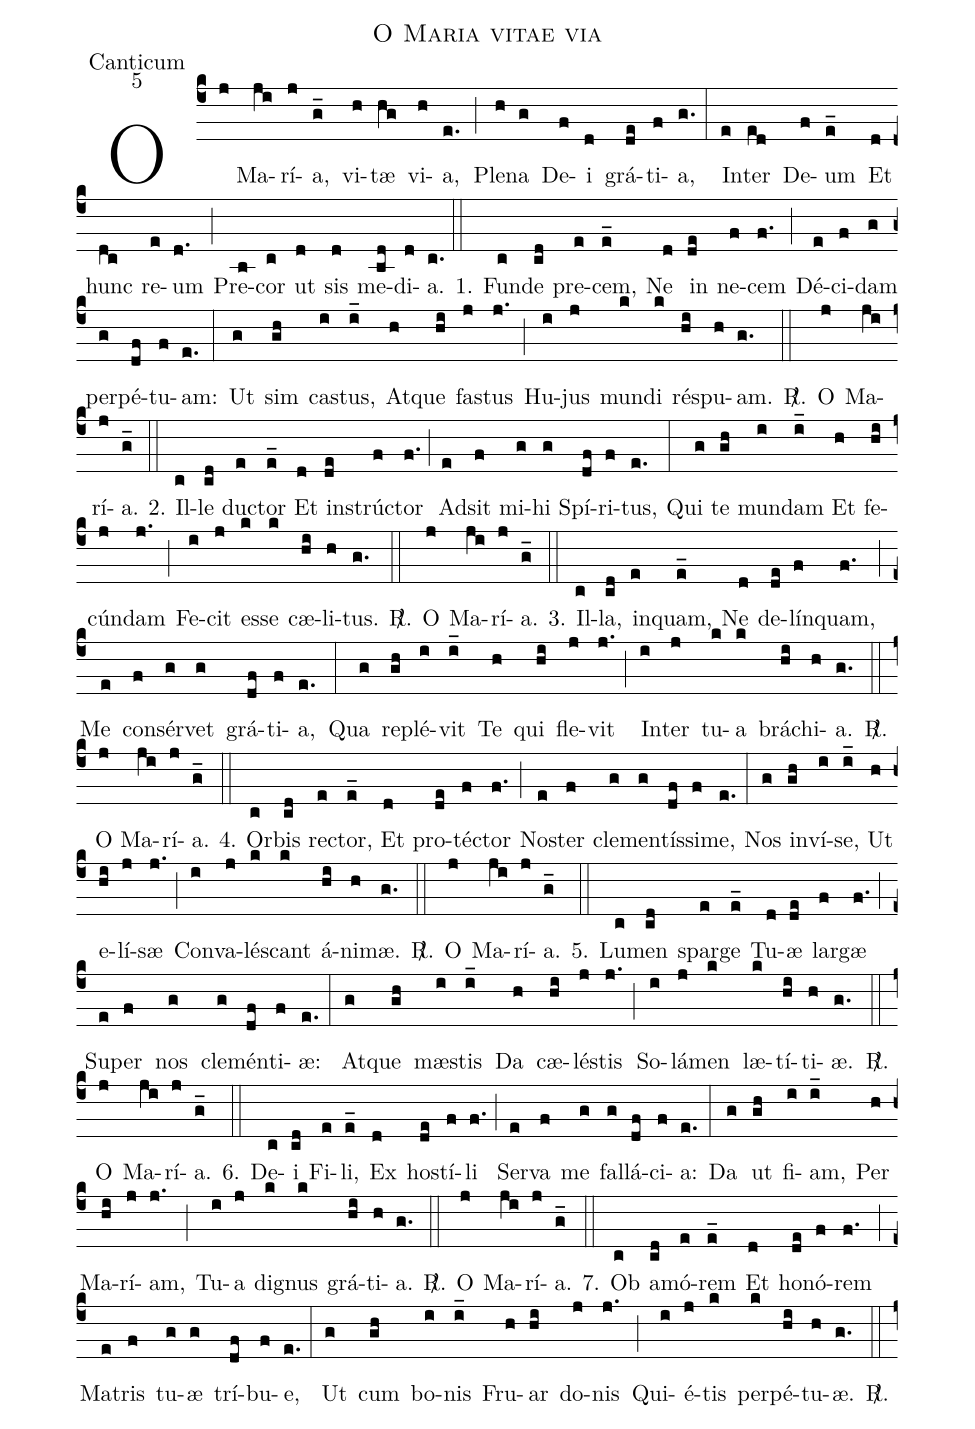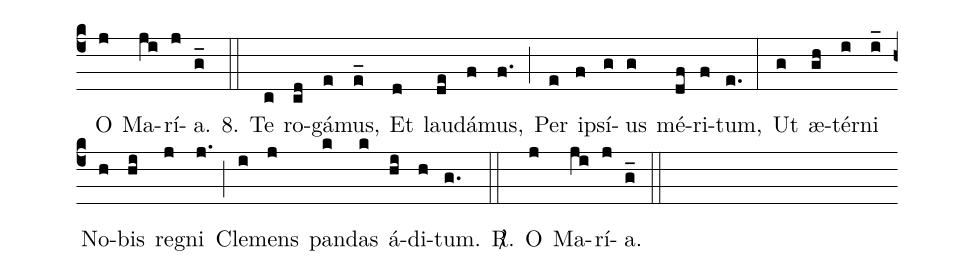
name:O Maria vitae via;
office-part:Canticum;
mode:5;
%%
(c4) O(j) Ma(ji)rí(j)a,(g_) vi(h)tæ(hg) vi(h)a,(e.) (;) Ple(h)na(g) De(f)i(d) grá(de)ti(f)a,(g.) (:) In(e)ter(ed) De(f)um(e_) Et(d) hunc(dc) re(e)um(d.) (;) Pre(b)cor(c) ut(d) sis(d) me(bd)di(d)a.(c.) (::)
 1.()
Fun(c)de(cd) pre(e)cem,(e_) Ne(d) in(de) ne(f)cem(f.) (;) Dé(e)ci(f)dam(g) per(g)pé(df)tu(f)am:(e.) (:) Ut(g) sim(gh) ca(i)stus,(i_) At(h)que(hi) fa(j)stus(j.) (;) Hu(i)jus(j) mun(k)di(k) ré(hi)spu(h)am.(g.)  <sp>R/</sp>.(::) O(j) Ma(ji)rí(j)a.(g_)
2.(::) Il(c)le(cd) du(e)ctor(e_)
Et(d) in(de)strú(f)ctor(f.) (;)
Ad(e)sit(f) mi(g)hi(g) Spí(df)ri(f)tus,(e.) (:)
Qui(g) te(gh) mun(i)dam(i_)
Et(h) fe(hi)cún(j)dam(j.) (;)
Fe(i)cit(j) es(k)se(k) cæ(hi)li(h)tus.(g.)
<sp>R/</sp>.(::) O(j) Ma(ji)rí(j)a.(g_)

3.(::) Il(c)la,(cd) in(e)quam,(e_)
Ne(d) de(de)lín(f)quam,(f.) (;)
Me(e) con(f)sér(g)vet(g) grá(df)ti(f)a,(e.) (:)
Qua(g) re(gh)plé(i)vit(i_)
Te(h) qui(hi) fle(j)vit(j.) (;)
In(i)ter(j) tu(k)a(k) brá(hi)chi(h)a.(g.)
<sp>R/</sp>.(::) O(j) Ma(ji)rí(j)a.(g_)

4.(::) Or(c)bis(cd) re(e)ctor,(e_)
Et(d) pro(de)té(f)ctor(f.) (;)
No(e)ster(f) cle(g)men(g)tís(df)si(f)me,(e.) (:)
Nos(g) in(gh)ví(i)se,(i_)
Ut(h) e(hi)lí(j)sæ(j.) (;)
Con(i)va(j)lé(k)scant(k) á(hi)ni(h)mæ.(g.)
<sp>R/</sp>.(::) O(j) Ma(ji)rí(j)a.(g_)

5.(::) Lu(c)men(cd) spar(e)ge(e_)
Tu(d)æ(de) lar(f)gæ(f.) (;)
Su(e)per(f) nos(g) cle(g)mén(df)ti(f)æ:(e.) (:)
At(g)que(gh) mæ(i)stis(i_)
Da(h) cæ(hi)lé(j)stis(j.) (;)
So(i)lá(j)men(k) læ(k)tí(hi)ti(h)æ.(g.)
<sp>R/</sp>.(::) O(j) Ma(ji)rí(j)a.(g_)

6.(::) De(c)i(cd) Fi(e)li,(e_)
Ex(d) ho(de)stí(f)li(f.) (;)
Ser(e)va(f) me(g) fal(g)lá(df)ci(f)a:(e.) (:)
Da(g) ut(gh) fi(i)am,(i_)
Per(h) Ma(hi)rí(j)am,(j.) (;)
Tu(i)a(j) di(k)gnus(k) grá(hi)ti(h)a.(g.)
<sp>R/</sp>.(::) O(j) Ma(ji)rí(j)a.(g_)

7.(::) Ob(c) a(cd)mó(e)rem(e_)
Et(d) ho(de)nó(f)rem(f.) (;)
Ma(e)tris(f) tu(g)æ(g) trí(df)bu(f)e,(e.) (:)
Ut(g) cum(gh) bo(i)nis(i_)
Fru(h)ar(hi) do(j)nis(j.) (;)
Qui(i)é(j)tis(k) per(k)pé(hi)tu(h)æ.(g.)
<sp>R/</sp>.(::) O(j) Ma(ji)rí(j)a.(g_)

8.(::) Te(c) ro(cd)gá(e)mus,(e_)
Et(d) lau(de)dá(f)mus,(f.) (;)
Per(e) i(f)psí(g)us(g) mé(df)ri(f)tum,(e.) (:)
Ut(g) æ(gh)tér(i)ni(i_)
No(h)bis(hi) re(j)gni(j.) (;)
Cle(i)mens(j) pan(k)das(k) á(hi)di(h)tum.(g.)
<sp>R/</sp>.(::) O(j) Ma(ji)rí(j)a.(g_) (::)
